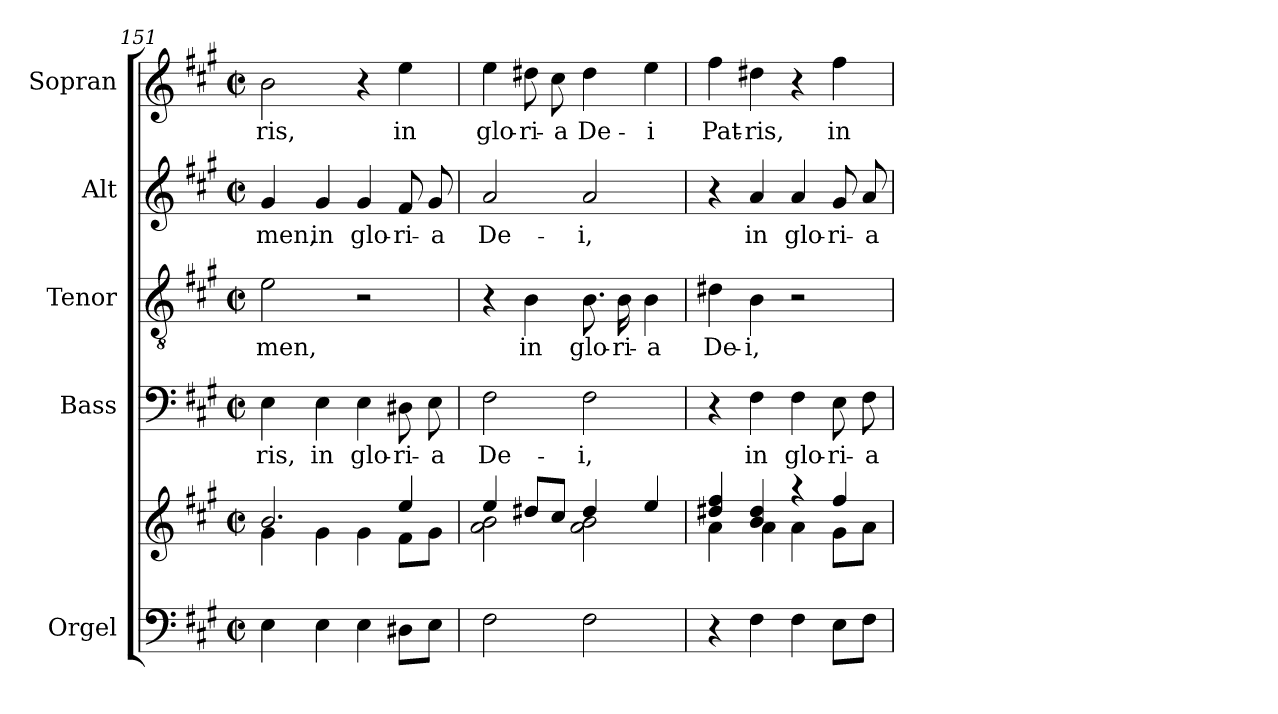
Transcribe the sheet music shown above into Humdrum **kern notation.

**kern	**kern	**kern	**text	**kern	**text	**kern	**text	**kern	**text
*part5	*part5	*part4	*part4	*part3	*part3	*part2	*part2	*part1	*part1
*staff6	*staff5	*staff4	*staff4	*staff3	*staff3	*staff2	*staff2	*staff1	*staff1
*I"Orgel	*	*I"Bass	*	*I"Tenor	*	*I"Alt	*	*I"Sopran	*
*I'Org.	*	*I'B.	*	*I'T.	*	*I'A.	*	*I'S.	*
!!LO:LB:g=z
*clefF4	*clefG2	*clefF4	*	*clefGv2	*	*clefG2	*	*clefG2	*
*k[f#c#g#]	*k[f#c#g#]	*k[f#c#g#]	*	*k[f#c#g#]	*	*k[f#c#g#]	*	*k[f#c#g#]	*
*A:	*A:	*A:	*	*A:	*	*A:	*	*A:	*
*M2/2	*M2/2	*M2/2	*	*M2/2	*	*M2/2	*	*M2/2	*
*met(c|)	*met(c|)	*met(c|)	*	*met(c|)	*	*met(c|)	*	*met(c|)	*
=151	=151	=151	=151	=151	=151	=151	=151	=151	=151
*	*^	*	*	*	*	*	*	*	*
!	!	!	!	!LO:LY:b	!	!LO:LY:b	!	!LO:LY:b	!	!LO:LY:b
4E\	2.b/	4g#\	4E\	-ris,	2e\	-men,	4g#/	-men,	2b\	-ris,
!	!	!	!	!LO:LY:b	!	!	!	!LO:LY:b	!	!
4E\	.	4g#\	4E\	in	.	.	4g#/	in	.	.
!	!	!	!	!LO:LY:b	!	!	!	!LO:LY:b	!	!
4E\	.	4g#\	4E\	glo-	2r	.	4g#/	glo-	4r	.
!	!	!	!	!LO:LY:b	!	!	!	!LO:LY:b	!	!LO:LY:b
8D#X\L	4ee/	8f#\L	8D#X\	-ri-	.	.	8f#/	-ri-	4ee\	in
!	!	!	!	!LO:LY:b	!	!	!	!LO:LY:b	!	!
8E\J	.	8g#\J	8E\	-a	.	.	8g#/	-a	.	.
=152	=152	=152	=152	=152	=152	=152	=152	=152	=152	=152
!	!	!	!	!LO:LY:b	!	!	!	!LO:LY:b	!	!LO:LY:b
2F#\	4ee/	2a\ 2b\	2F#\	De-	4r	.	2a/	De-	4ee\	glo-
!	!	!	!	!	!	!LO:LY:b	!	!	!	!LO:LY:b
.	8dd#X/L	.	.	.	4B\	in	.	.	8dd#X\	-ri-
!	!	!	!	!	!	!	!	!	!	!LO:LY:b
.	8cc#/J	.	.	.	.	.	.	.	8cc#\	-a
!	!	!	!	!LO:LY:b	!	!LO:LY:b	!	!LO:LY:b	!	!LO:LY:b
2F#\	4dd#/	2a\ 2b\	2F#\	-i,	8.B\	glo-	2a/	-i,	4dd#\	De-
!	!	!	!	!	!	!LO:LY:b	!	!	!	!
.	.	.	.	.	16B\	-ri-	.	.	.	.
!	!	!	!	!	!	!LO:LY:b	!	!	!	!LO:LY:b
.	4ee/	.	.	.	4B\	-a	.	.	4ee\	-i
=153	=153	=153	=153	=153	=153	=153	=153	=153	=153	=153
!	!	!	!	!	!	!LO:LY:b	!	!	!	!LO:LY:b
4r	4dd#X/ 4ff#/	4a\	4r	.	4d#X\	De-	4r	.	4ff#\	Pat-
!	!	!	!	!LO:LY:b	!	!LO:LY:b	!	!LO:LY:b	!	!LO:LY:b
4F#\	4b/ 4dd#/	4a\	4F#\	in	4B\	-i,	4a/	in	4dd#X\	-ris,
!	!	!	!	!LO:LY:b	!	!	!	!LO:LY:b	!	!
4F#\	4rgg	4a\	4F#\	glo-	2r	.	4a/	glo-	4r	.
!	!	!	!	!LO:LY:b	!	!	!	!LO:LY:b	!	!LO:LY:b
8E\L	4ff#/	8g#\L	8E\	-ri-	.	.	8g#/	-ri-	4ff#\	in
!	!	!	!	!LO:LY:b	!	!	!	!LO:LY:b	!	!
8F#\J	.	8a\J	8F#\	-a	.	.	8a/	-a	.	.
*	*v	*v	*	*	*	*	*	*	*	*
=	=	=	=	=	=	=	=	=	=
*-	*-	*-	*-	*-	*-	*-	*-	*-	*-
